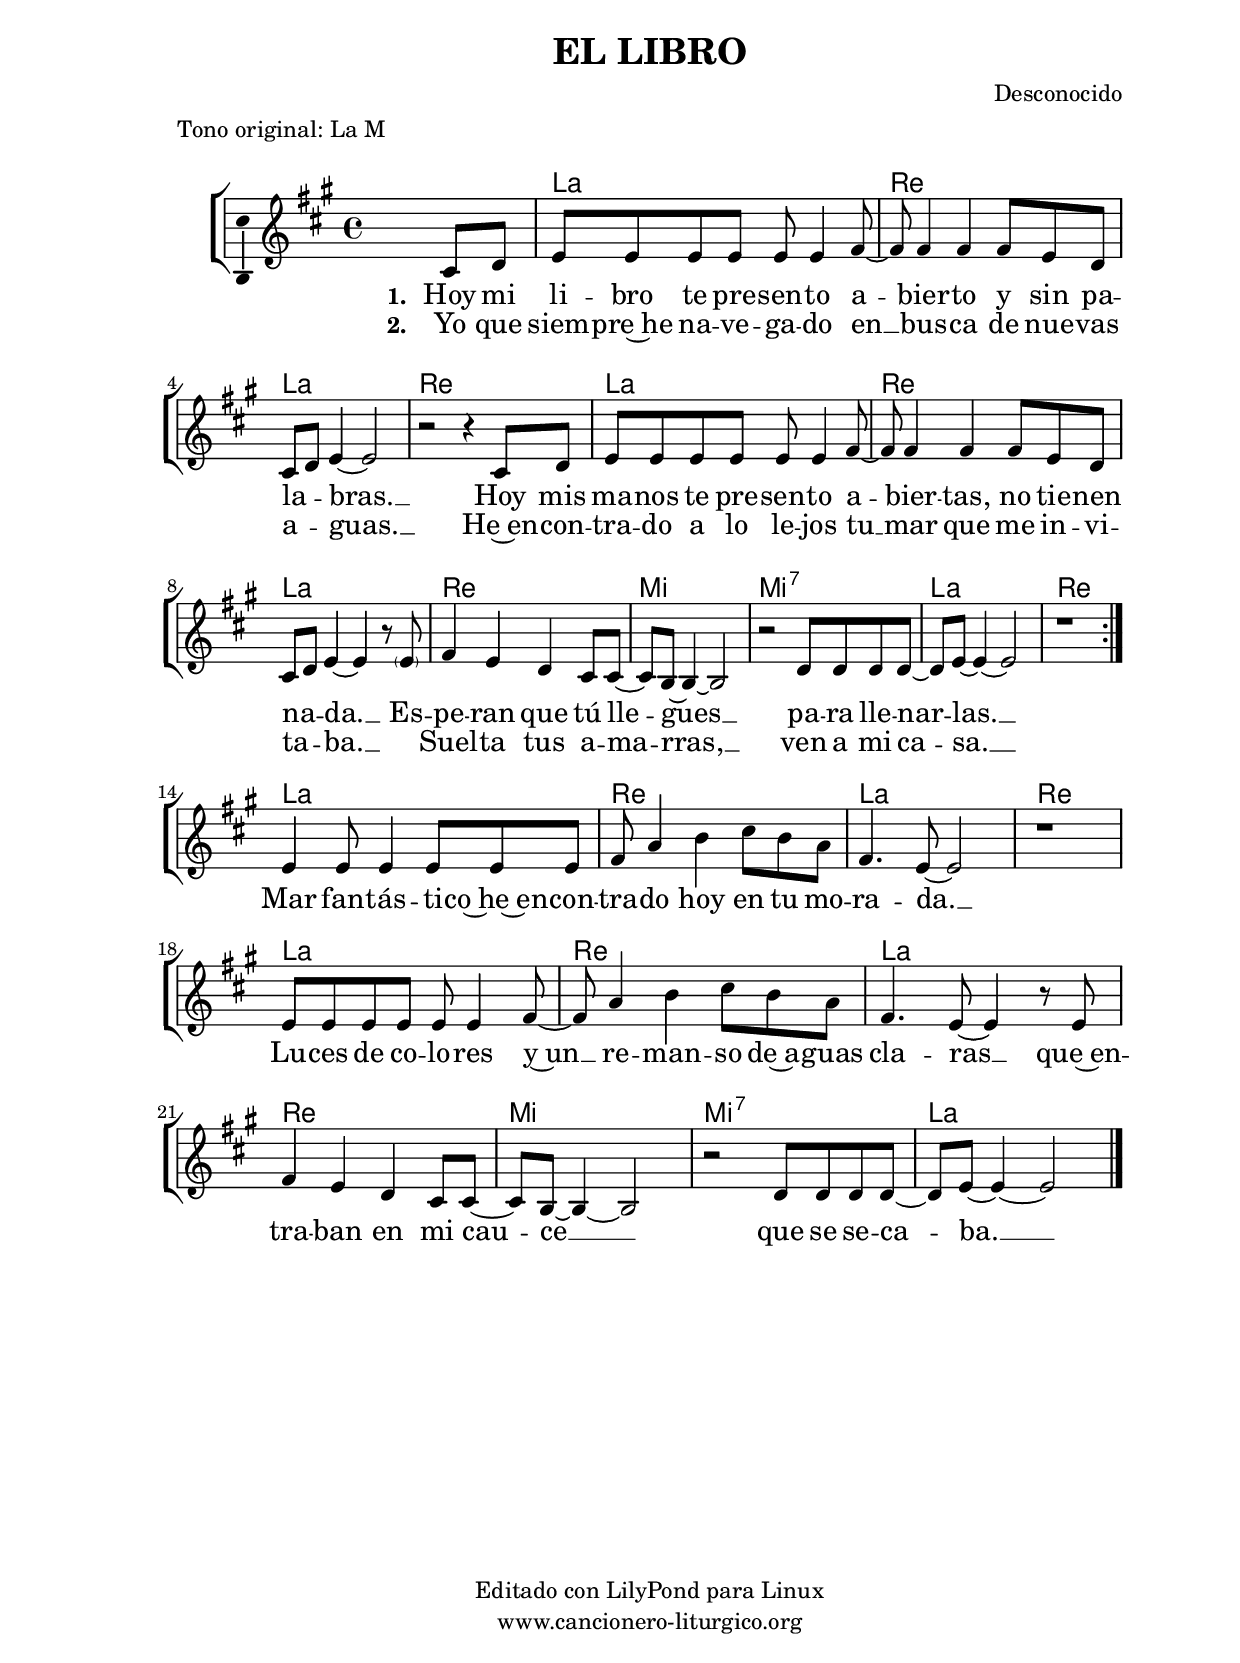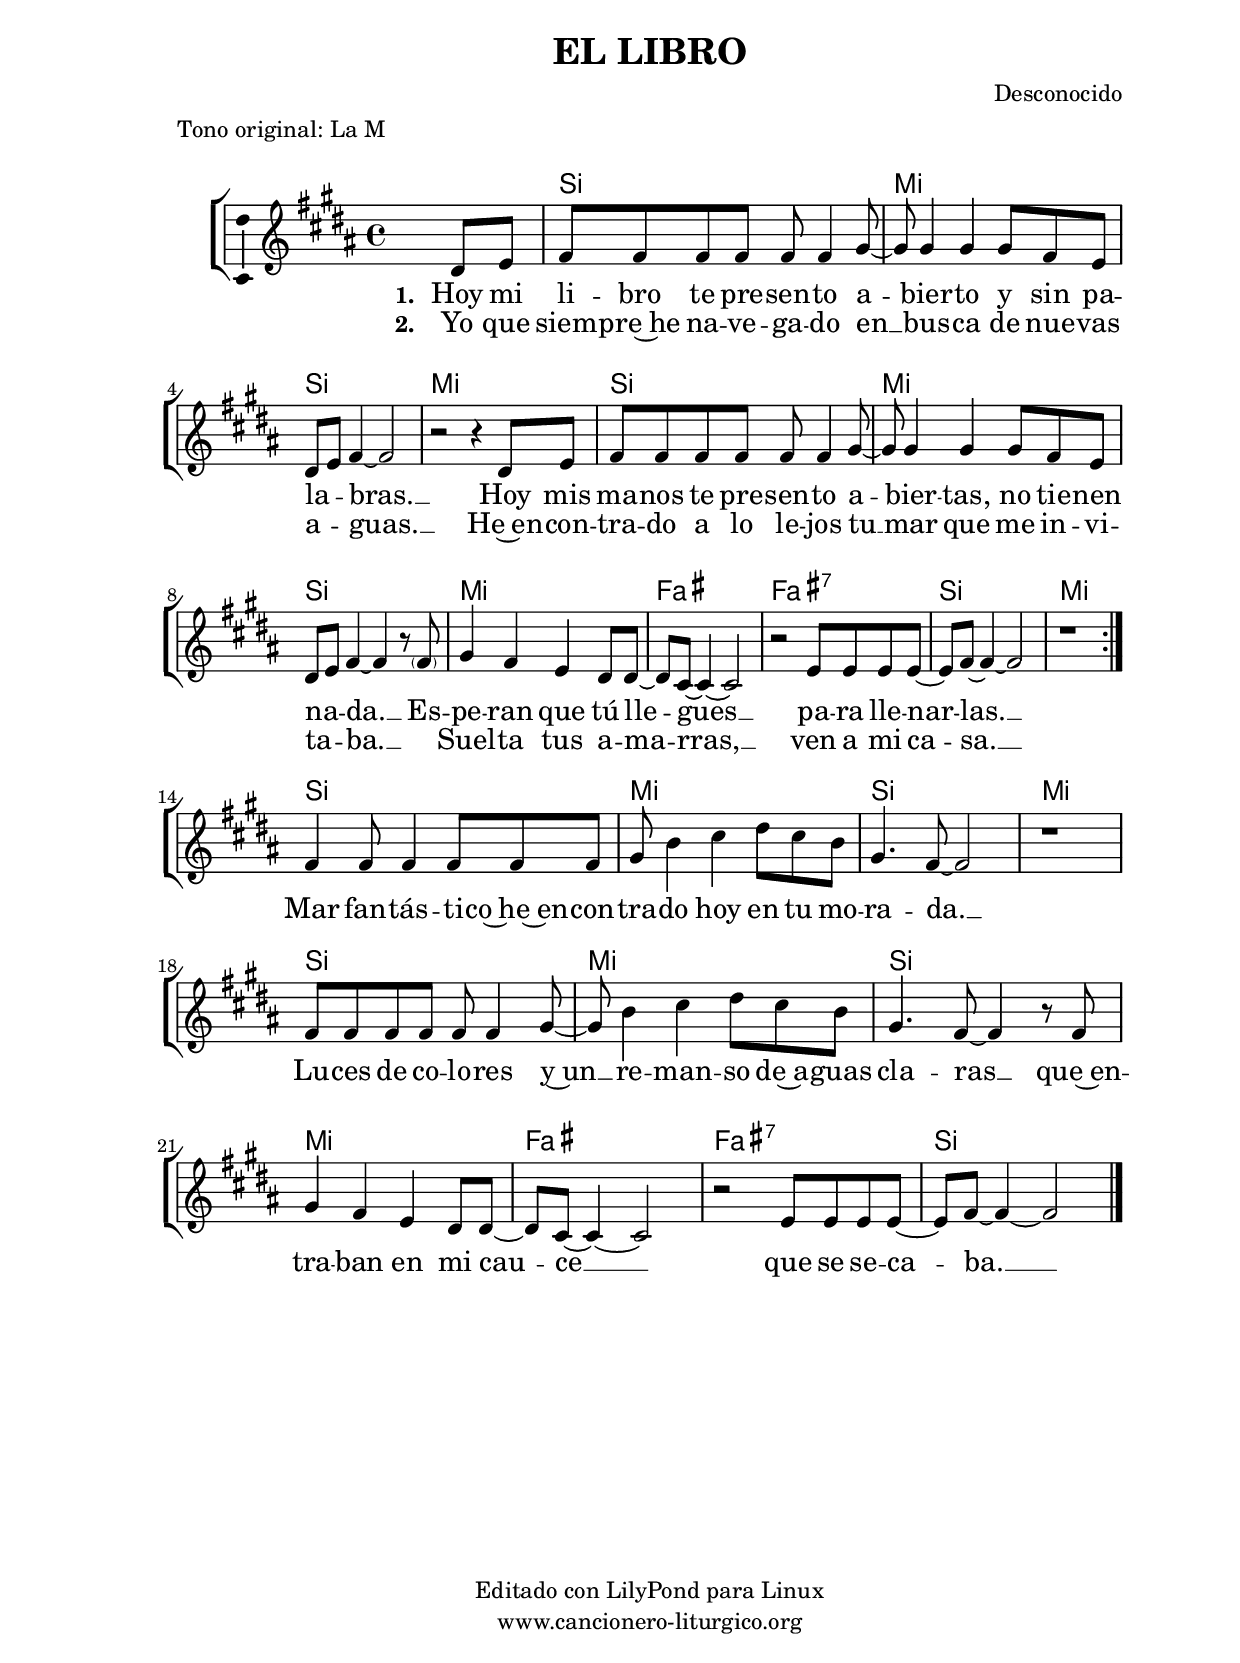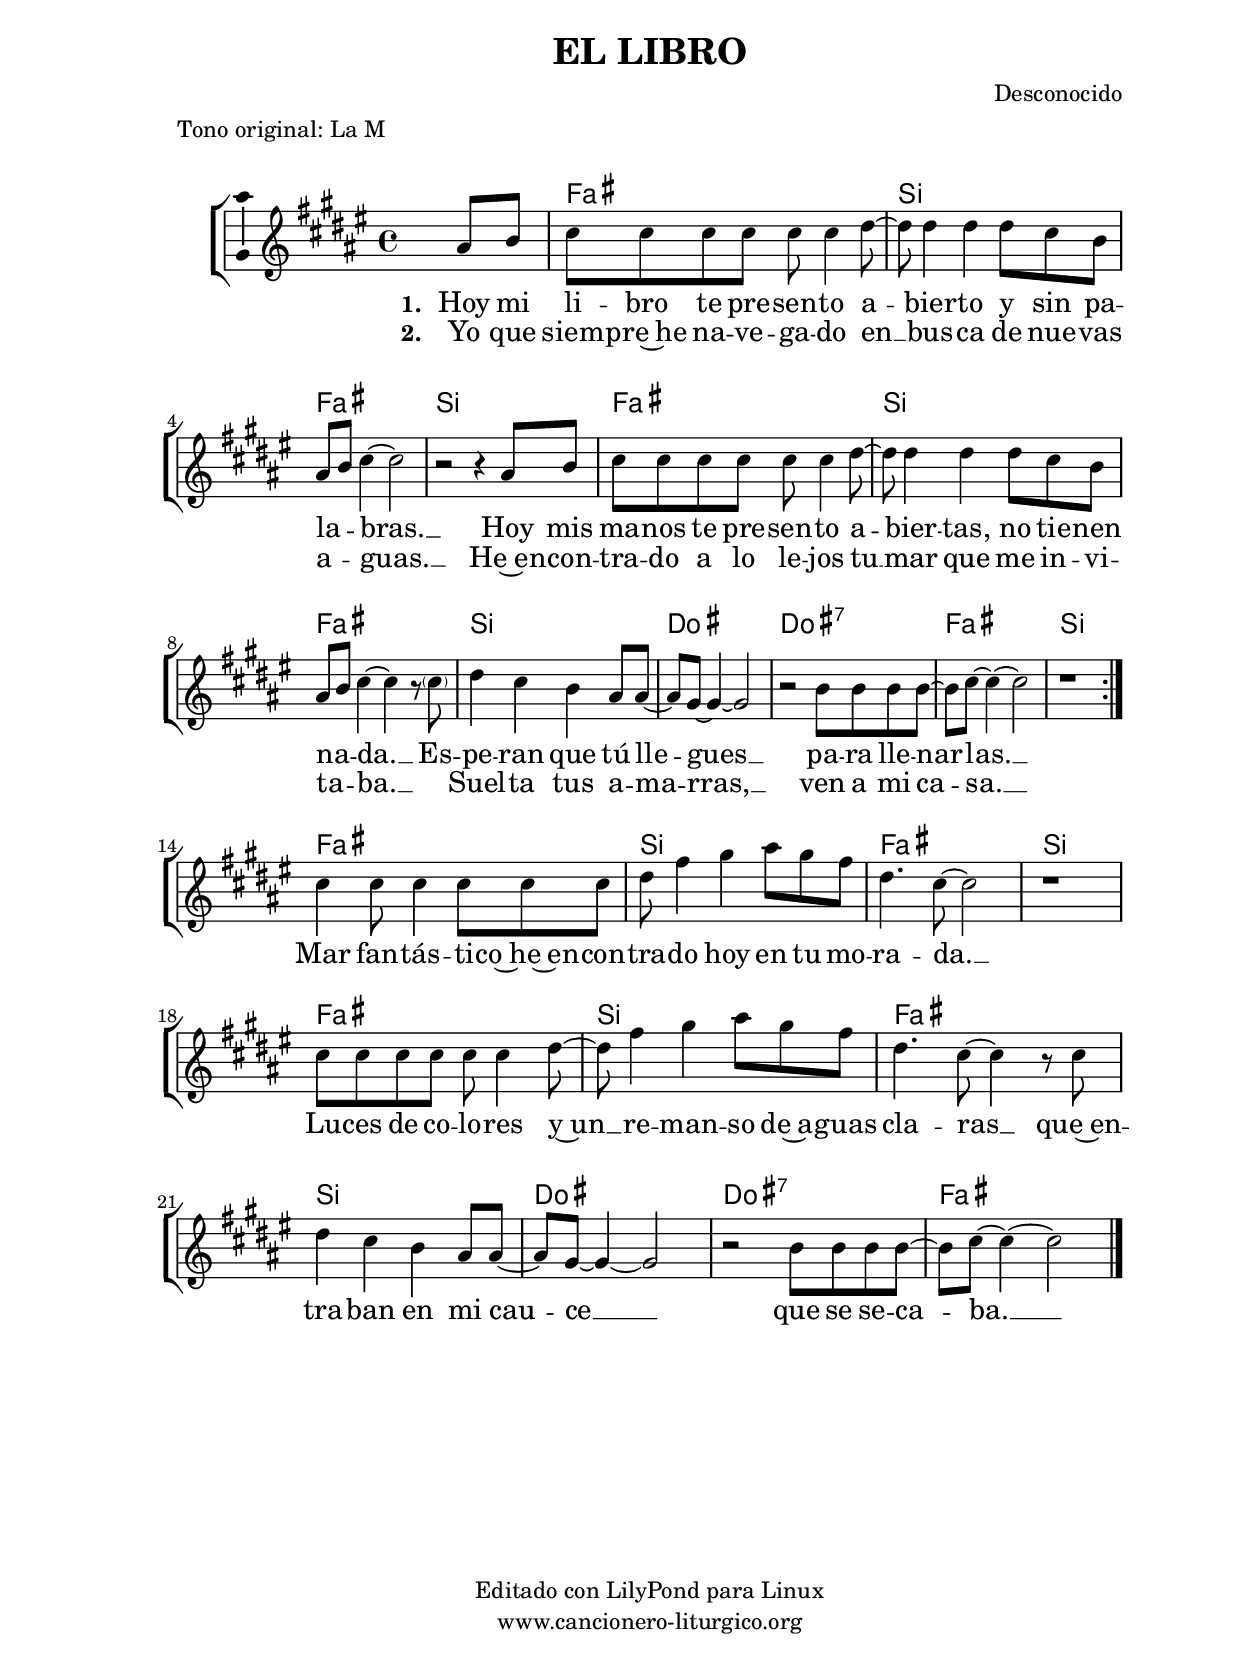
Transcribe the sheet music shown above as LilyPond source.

%
%para convertir .midi en .wav:
%timidity filename.midi -Ow -o finename.wav
%
%
%Para convertir de .wav a .mp3:
%lame -h -m j filename.wav
%
%
%para escuchar el midi:
%timidity nombrefichero.midi
%


%versión de lilypond para la que se ha escrito esta partitura:
\version "2.16.0"

	%Tamaño papel
	#(set-default-paper-size "a4")
	%Tamaño partitura
	#(set-global-staff-size 20)
	%No responde al pulsar sobre una nota
	#(ly:set-option 'point-and-click #f)

%parámetros del encabezamiento:
\header {
	title = "EL LIBRO"
	subtitle = ""
	composer = "Desconocido"
	poet = ""
	meter = "Tono original: La M"
	arranger = ""
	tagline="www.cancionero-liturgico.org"
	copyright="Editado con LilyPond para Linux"
	}

%parámetros asociados al papel:
\paper  {
	oddHeaderMarkup = \markup {\fill-line { \on-the-fly #not-first-page \fromproperty #'header:title \on-the-fly #not-first-page \fromproperty #'header:composer }}
	evenHeaderMarkup = \markup {\fill-line { \fromproperty #'header:composer \fromproperty #'header:title }}
	#(set-paper-size "a4")
	print-page-number = ##f
	first-page-number = 1
	print-first-page-number = ##f
%	head-separation = 3.0 \cm
	top-margin = 2.0 \cm
	bottom-margin = 0.5\cm
%%%	bottom-margin = 0.0\cm
	left-margin = 3.0 \cm
	line-width = 16.0 \cm 
	indent = 8\mm
	interscoreline = 2.\mm
	between-system-space = 15\mm
%	para que las partituras no llenen la hoja:
	ragged-bottom = ##t
%	idem para la última hoja:
	ragged-last-bottom = ##f
%	para que las partituras llenen el ancho del papel:
	ragged-last = ##f
	after-title-space = 2.5 \cm
%page-count=1
%system-count=8

	%Flexible Vertical Spacing
%	markup-markup-spacing =
%	#'((basic-distance . 15) (minimum-distance . 15) (padding . 3))
	markup-system-spacing =
	#'((basic-distance . 15) (minimum-distance . 15) (padding . 3))
	system-system-spacing =
	#'((basic-distance . 15) (minimum-distance . 15) (padding . 3))
	score-system-spacing =
	#'((basic-distance . 15) (minimum-distance . 15) (padding . 5))
%	top-system-spacing = % header
%	#'((basic-distance . 8) (minimum-distance . 0) (padding . 0))
%	top-markup-spacing =
%	#'((basic-distance . 20) (minimum-distance . 20) (padding . 0))
	last-bottom-spacing = % footer
	#'((basic-distance . 5) (minimum-distance . 5) (padding . 0))
%	score-markup-spacing =
%	#'((basic-distance . 16) (minimum-distance . 13) (padding . 0))

	}


%parámetros que afectan a toda la partitura:
global =  {
	%clave de sol (G):
	\clef G
	%armadura:
%	\transpose a bes
	\key a \major
	\tempo 4=130
	\set Score.tempoHideNote = ##t
	}


acordes = {
	\italianChords
	\chordmode {
%	\transpose a bes
{

s1
a1 d a d a d a d e e:7 a d
a1 d a d a d a d e e:7 a

	}
	}
}


melodia = 
%\transpose a bes
{
	\relative c'{

	\time 4/4

s2 s4 cis8 d
e8 e e e e e4 fis8~
fis8 fis4 fis fis8 e d
cis8 d e4~e2

r2 r4 cis8 d
e8 e e e e e4 fis8~
fis8 fis4 fis fis8 e d
cis8 d e4~e4 r8 \parenthesize e8
fis4 e d cis8 cis~
cis8 b~b4~b2
r2 d8 d d d~
d8 e~e4~e2
r1

\bar":|"
\break

e4 e8 e4 e8 e e
fis8 a4 b cis8 b a
fis4. e8~e2
r1

e8 e e e e e4 fis8~
fis8 a4 b cis8 b a
fis4. e8~e4 r8 e8
fis4 e d cis8 cis~
cis8 b~b4~b2
r2 d8 d d d~
d8 e~e4~e2

	\bar "|."
	}
	}


texto = \lyricmode {
\set stanza =#"1. "
Hoy mi li -- bro te pre -- sen -- to
a -- bier -- to y sin pa -- la -- _ bras. __
Hoy mis ma -- nos te pre -- sen -- to a -- bier -- tas,
no tie -- nen na -- _ da. __
Es -- pe -- ran que tú lle -- gues __
pa -- ra lle -- nar -- las. __

Mar fan -- tás -- ti -- co~he~en -- con -- tra -- do
hoy en tu mo -- ra -- da. __
Lu -- ces de co -- lo -- res
y~un __ re -- man -- so
de~a -- guas cla -- ras __
que~en -- tra -- ban en mi cau -- ce __
que se se -- ca -- ba. __

	}

textodos = \lyricmode {

\set stanza =#"2. "
Yo que siem -- pre~he na -- ve -- ga -- do
en __ bus -- ca de nue -- vas a -- _ guas. __
He~en -- con -- tra -- do a lo le -- jos
tu __ mar que me in -- vi -- ta -- _ ba. __
"  " Suel -- ta tus a -- ma -- rras, __
ven a mi ca -- sa. __

}


acordesStaff = \context ChordNames = acordesStaff <<
	\set chordChanges = ##t
	\acordes
	>>


vozStaff = \context Voice = vozStaff
\with {\consists "Ambitus_engraver"}
<<
%	\set Staff.instrumentName = ""
%	\set Staff.shortInstrumentName = ""
%	\set Staff.midiInstrument = #"clarinet"
%	\set Staff.midiInstrument = #"cello"
	\set Staff.midiInstrument = #"flute"
%	\set Staff.midiInstrument = #"electric guitar (jazz)"
%	\set Staff.midiInstrument = #"english horn"
%	\set Staff.midiInstrument = #"violin"
%	\set Staff.midiInstrument = #"glockenspiel"
	\set Staff.midiMinimumVolume = #0.7
	\set Staff.midiMaximumVolume = #0.9
	\global
	\melodia
	>>


textoStaff = \context Lyrics = textoStaff <<
	\lyricsto vozStaff \texto
	>>

textodosStaff = \context Lyrics = textodosStaff <<
	\lyricsto vozStaff \textodos
	>>


\book {
	\score {
		\context ChoirStaff {
			\override StaffGroup.SystemStartBracket #'collapse-height = #1
			\override Score.SystemStartBar #'collapse-height = #1
			<<
			\acordesStaff
			\vozStaff
			\textoStaff
			\textodosStaff
			>>
			}
		\layout {
	    		\context {
				\Lyrics
				\override LyricText #'font-size = #2
				}
	   		 \context {
				\Score
				\override StaffSymbol #'staff-space = #(magstep +3)
				}
			}
		}
	\score {
		\unfoldRepeats
		\context ChoirStaff {
			<<
			\acordesStaff
			\vozStaff
			>>
			}
		\midi {
	  		\context {
	  			\Score
				tempoWholesPerMinute = #(ly:make-moment 70 4)
				}
			}
		}
	}



#(define output-suffix "C")
\book {
	\score {
		\context ChoirStaff {
			\override StaffGroup.SystemStartBracket #'collapse-height = #1
			\override Score.SystemStartBar #'collapse-height = #1
\transpose c d
			<<
			\acordesStaff
			\vozStaff
			\textoStaff
			\textodosStaff
			>>
			}
		\layout {
	    		\context {
				\Lyrics
				\override LyricText #'font-size = #2
				}
	   		 \context {
				\Score
				\override StaffSymbol #'staff-space = #(magstep +3)
				}
			}
		}
	}

#(define output-suffix "S")
\book {
	\score {
		\context ChoirStaff {
			\override StaffGroup.SystemStartBracket #'collapse-height = #1
			\override Score.SystemStartBar #'collapse-height = #1
\transpose c a
			<<
			\acordesStaff
			\vozStaff
			\textoStaff
			\textodosStaff
			>>
			}
		\layout {
	    		\context {
				\Lyrics
				\override LyricText #'font-size = #2
				}
	   		 \context {
				\Score
				\override StaffSymbol #'staff-space = #(magstep +3)
				}
			}
		}
	}


